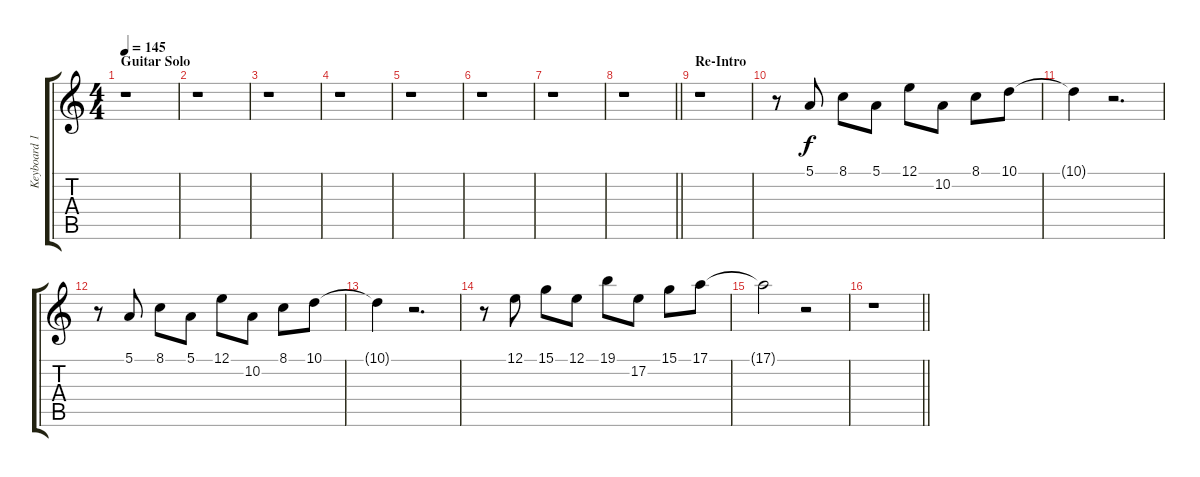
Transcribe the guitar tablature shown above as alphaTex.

\track ("Keyboard 1" "Keyboard 1") {instrument fx7echoes}
\staff {score tabs}
\tuning (E4 B3 G3 D3 A2 E2) {hide}
\ts (4 4)
\section ("" "Guitar Solo")
\tempo 145
\clef g2
\ks c
r.1{dy f} |
r.1 |
r.1 |
r.1 |
r.1 |
r.1 |
r.1 |
\barLineRight lightlight
r.1 |
\section ("" "Re-Intro")
r.1 |
r.8 5.1.8 8.1.8 5.1.8 12.1.8 10.2.8 8.1.8 10.1.8 |
10.1{t}.4 r.2{d} |
r.8 5.1.8 8.1.8 5.1.8 12.1.8 10.2.8 8.1.8 10.1.8 |
10.1{t}.4 r.2{d} |
r.8 12.1.8 15.1.8 12.1.8 19.1.8 17.2.8 15.1.8 17.1.8 |
17.1{t}.2 r.2 |
\barLineRight lightlight
r.1
